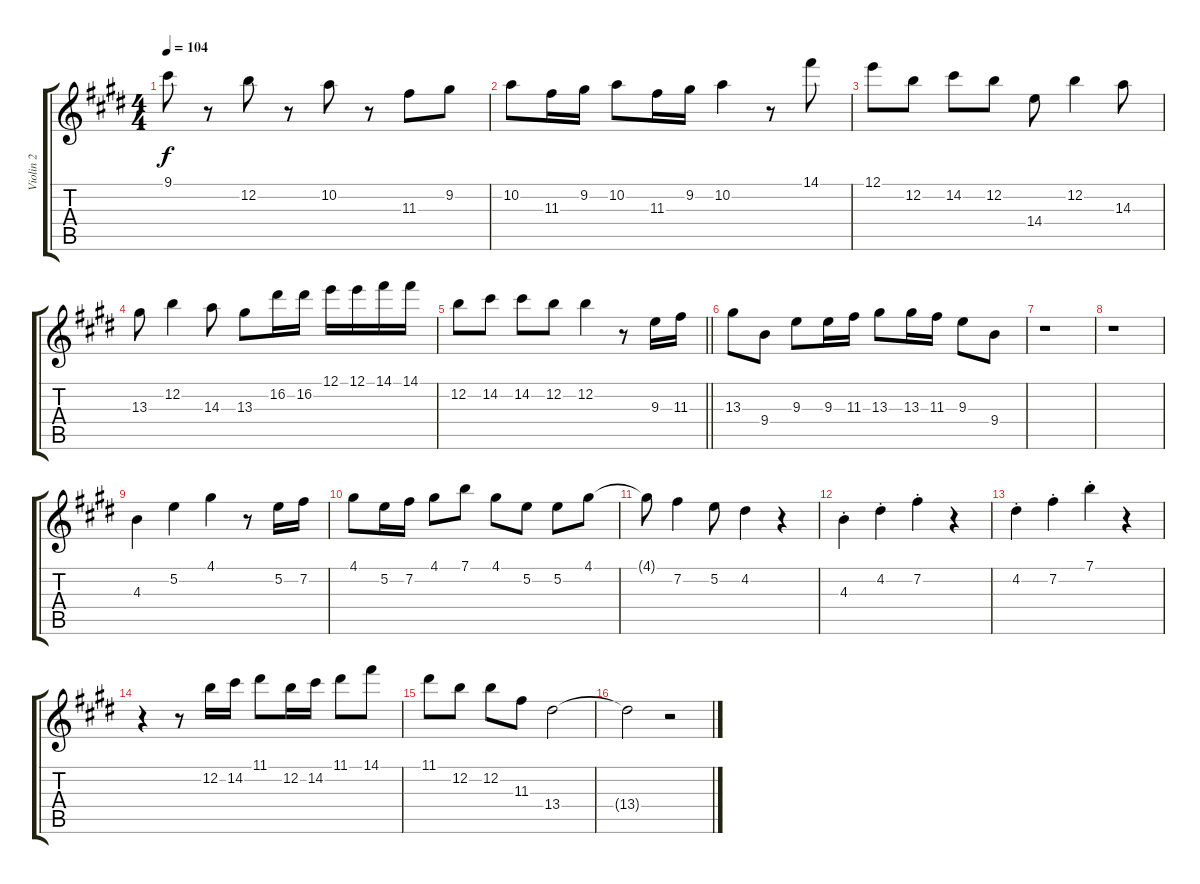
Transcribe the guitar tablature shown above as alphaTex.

\track ("Violin 2" "Violin 2") {instrument overdrivenguitar}
\staff {score tabs}
\tuning (E4 B3 G3 D3 A2 E2) {hide}
\ts (4 4)
\tempo 104
\clef g2
\ks e
9.1.8{dy f} r.8 12.2.8 r.8 10.2.8 r.8 11.3.8 9.2.8 |
10.2.8 11.3.16 9.2.16 10.2.8 11.3.16 9.2.16 10.2.4 r.8 14.1.8 |
12.1.8 12.2.8 14.2.8 12.2.8 14.4.8 12.2.4 14.3.8 |
13.3.8 12.2.4 14.3.8 13.3.8 16.2.16 16.2.16 12.1.16 12.1.16 14.1.16 14.1.16 |
\barLineRight lightlight
12.2.8 14.2.8 14.2.8 12.2.8 12.2.4 r.8 9.3.16 11.3.16 |
13.3.8 9.4.8 9.3.8 9.3.16 11.3.16 13.3.8 13.3.16 11.3.16 9.3.8 9.4.8 |
r.1 |
r.1 |
4.3.4 5.2.4 4.1.4 r.8 5.2.16 7.2.16 |
4.1.8 5.2.16 7.2.16 4.1.8 7.1.8 4.1.8 5.2.8 5.2.8 4.1.8 |
4.1{t}.8 7.2.4 5.2.8 4.2.4 r.4 |
4.3{st}.4 4.2{st}.4 7.2{st}.4 r.4 |
4.2{st}.4 7.2{st}.4 7.1{st}.4 r.4 |
r.4 r.8 12.2.16 14.2.16 11.1.8 12.2.16 14.2.16 11.1.8 14.1.8 |
11.1.8 12.2.8 12.2.8 11.3.8 13.4.2 |
13.4{t}.2 r.2
